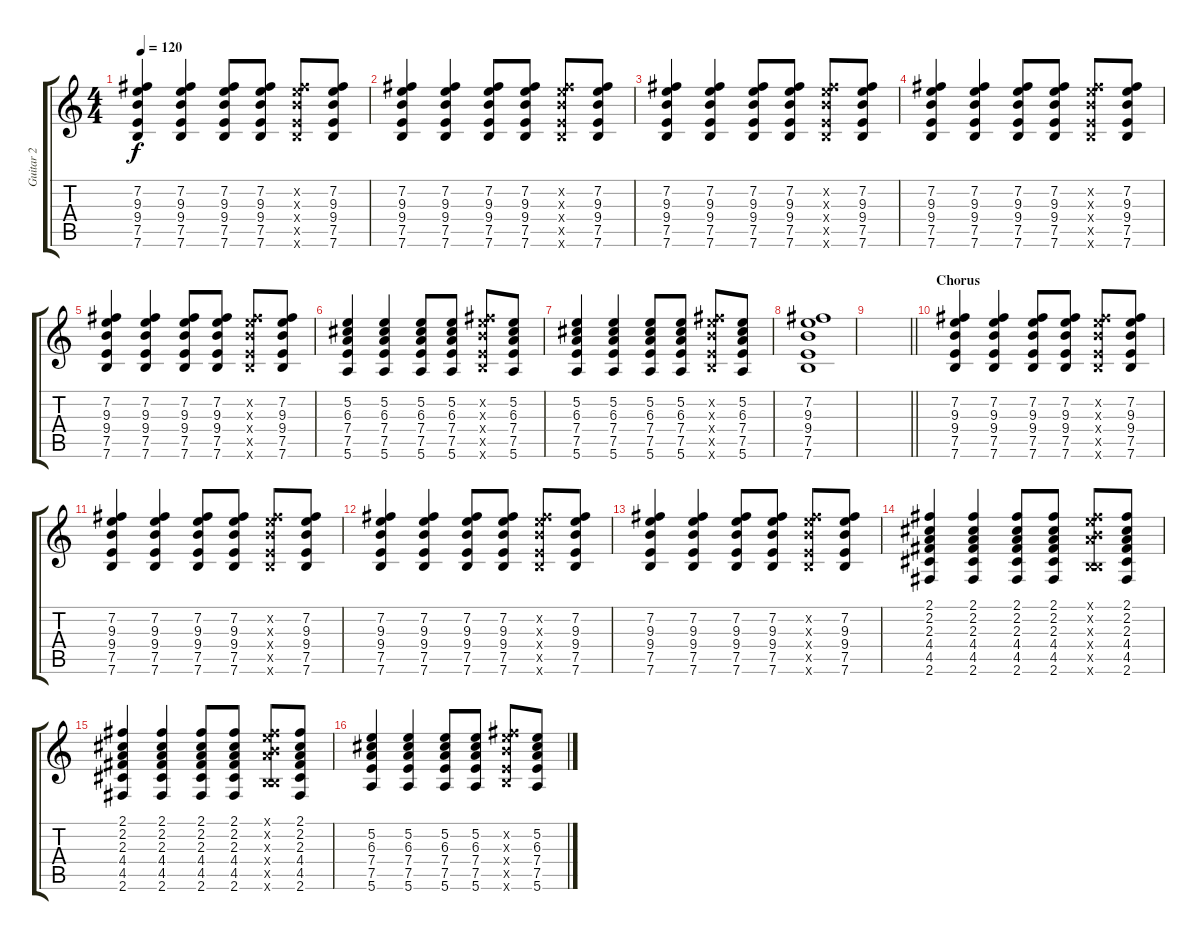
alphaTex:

\track ("Guitar 2" "Guitar 2") {instrument acousticguitarnylon}
\staff {score tabs}
\tuning (E4 B3 G3 D3 A2 E2) {hide}
\ts (4 4)
\tempo 120
\clef g2
\ks c
(7.2 9.3 9.4 7.5 7.6).4{dy f} (7.2 9.3 9.4 7.5 7.6).4 (7.2 9.3 9.4 7.5 7.6).8 (7.2 9.3 9.4 7.5 7.6).8 (7.2{x} 9.3{x} 9.4{x} 7.5{x} 7.6{x}).8 (7.2 9.3 9.4 7.5 7.6).8 |
(7.2 9.3 9.4 7.5 7.6).4 (7.2 9.3 9.4 7.5 7.6).4 (7.2 9.3 9.4 7.5 7.6).8 (7.2 9.3 9.4 7.5 7.6).8 (7.2{x} 9.3{x} 9.4{x} 7.5{x} 7.6{x}).8 (7.2 9.3 9.4 7.5 7.6).8 |
(7.2 9.3 9.4 7.5 7.6).4 (7.2 9.3 9.4 7.5 7.6).4 (7.2 9.3 9.4 7.5 7.6).8 (7.2 9.3 9.4 7.5 7.6).8 (7.2{x} 9.3{x} 9.4{x} 7.5{x} 7.6{x}).8 (7.2 9.3 9.4 7.5 7.6).8 |
(7.2 9.3 9.4 7.5 7.6).4 (7.2 9.3 9.4 7.5 7.6).4 (7.2 9.3 9.4 7.5 7.6).8 (7.2 9.3 9.4 7.5 7.6).8 (7.2{x} 9.3{x} 9.4{x} 7.5{x} 7.6{x}).8 (7.2 9.3 9.4 7.5 7.6).8 |
(7.2 9.3 9.4 7.5 7.6).4 (7.2 9.3 9.4 7.5 7.6).4 (7.2 9.3 9.4 7.5 7.6).8 (7.2 9.3 9.4 7.5 7.6).8 (7.2{x} 9.3{x} 9.4{x} 7.5{x} 7.6{x}).8 (7.2 9.3 9.4 7.5 7.6).8 |
(5.2 6.3 7.4 7.5 5.6).4 (5.2 6.3 7.4 7.5 5.6).4 (5.2 6.3 7.4 7.5 5.6).8 (5.2 6.3 7.4 7.5 5.6).8 (7.2{x} 9.3{x} 9.4{x} 7.5{x} 7.6{x}).8 (5.2 6.3 7.4 7.5 5.6).8 |
(5.2 6.3 7.4 7.5 5.6).4 (5.2 6.3 7.4 7.5 5.6).4 (5.2 6.3 7.4 7.5 5.6).8 (5.2 6.3 7.4 7.5 5.6).8 (7.2{x} 9.3{x} 9.4{x} 7.5{x} 7.6{x}).8 (5.2 6.3 7.4 7.5 5.6).8 |
(7.2 9.3 9.4 7.5 7.6).1 |
\barLineRight lightlight
|
\section ("" "Chorus")
(7.2 9.3 9.4 7.5 7.6).4 (7.2 9.3 9.4 7.5 7.6).4 (7.2 9.3 9.4 7.5 7.6).8 (7.2 9.3 9.4 7.5 7.6).8 (7.2{x} 9.3{x} 9.4{x} 7.5{x} 7.6{x}).8 (7.2 9.3 9.4 7.5 7.6).8 |
(7.2 9.3 9.4 7.5 7.6).4 (7.2 9.3 9.4 7.5 7.6).4 (7.2 9.3 9.4 7.5 7.6).8 (7.2 9.3 9.4 7.5 7.6).8 (7.2{x} 9.3{x} 9.4{x} 7.5{x} 7.6{x}).8 (7.2 9.3 9.4 7.5 7.6).8 |
(7.2 9.3 9.4 7.5 7.6).4 (7.2 9.3 9.4 7.5 7.6).4 (7.2 9.3 9.4 7.5 7.6).8 (7.2 9.3 9.4 7.5 7.6).8 (7.2{x} 9.3{x} 9.4{x} 7.5{x} 7.6{x}).8 (7.2 9.3 9.4 7.5 7.6).8 |
(7.2 9.3 9.4 7.5 7.6).4 (7.2 9.3 9.4 7.5 7.6).4 (7.2 9.3 9.4 7.5 7.6).8 (7.2 9.3 9.4 7.5 7.6).8 (7.2{x} 9.3{x} 9.4{x} 7.5{x} 7.6{x}).8 (7.2 9.3 9.4 7.5 7.6).8 |
(2.1 2.2 2.3 4.4 4.5 2.6).4 (2.1 2.2 2.3 4.4 4.5 2.6).4 (2.1 2.2 2.3 4.4 4.5 2.6).8 (2.1 2.2 2.3 4.4 4.5 2.6).8 (0.1{x} 7.2{x} 2.3{x} 9.4{x} 2.5{x} 7.6{x}).8 (2.1 2.2 2.3 4.4 4.5 2.6).8 |
(2.1 2.2 2.3 4.4 4.5 2.6).4 (2.1 2.2 2.3 4.4 4.5 2.6).4 (2.1 2.2 2.3 4.4 4.5 2.6).8 (2.1 2.2 2.3 4.4 4.5 2.6).8 (0.1{x} 7.2{x} 2.3{x} 9.4{x} 2.5{x} 7.6{x}).8 (2.1 2.2 2.3 4.4 4.5 2.6).8 |
(5.2 6.3 7.4 7.5 5.6).4 (5.2 6.3 7.4 7.5 5.6).4 (5.2 6.3 7.4 7.5 5.6).8 (5.2 6.3 7.4 7.5 5.6).8 (7.2{x} 9.3{x} 9.4{x} 7.5{x} 7.6{x}).8 (5.2 6.3 7.4 7.5 5.6).8
